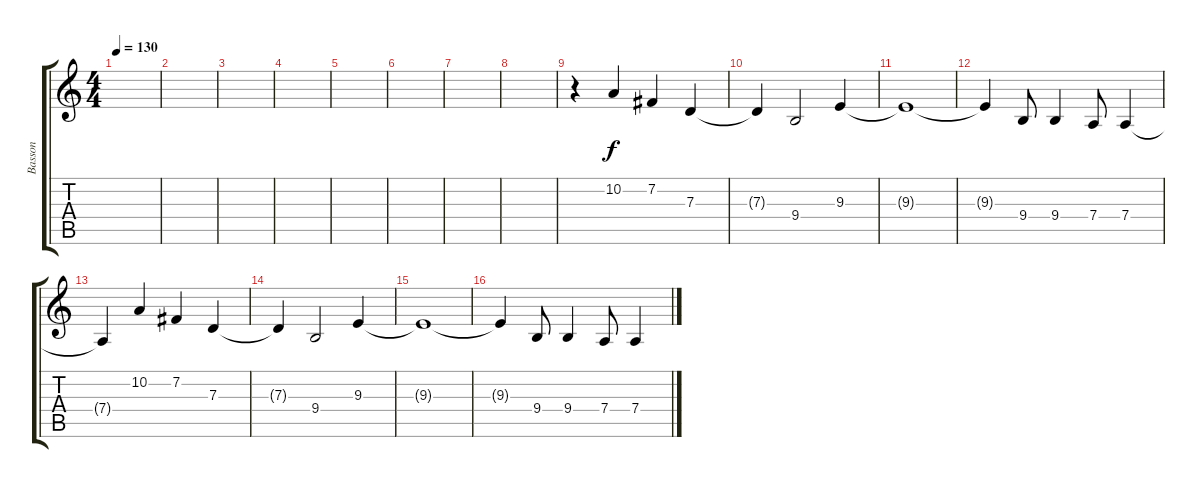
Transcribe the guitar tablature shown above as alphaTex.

\track ("Basson" "Basson") {instrument bassoon}
\staff {score tabs}
\tuning (E4 B3 G3 D3 A2 E2) {hide}
\ts (4 4)
\tempo 130
\clef g2
\ks c
|
|
|
|
|
|
|
|
r.4 10.2.4 7.2.4 7.3.4 |
7.3{t}.4 9.4.2 9.3.4 |
9.3{t}.1 |
9.3{t}.4 9.4.8 9.4.4 7.4.8 7.4.4 |
7.4{t}.4 10.2.4 7.2.4 7.3.4 |
7.3{t}.4 9.4.2 9.3.4 |
9.3{t}.1 |
9.3{t}.4 9.4.8 9.4.4 7.4.8 7.4.4
